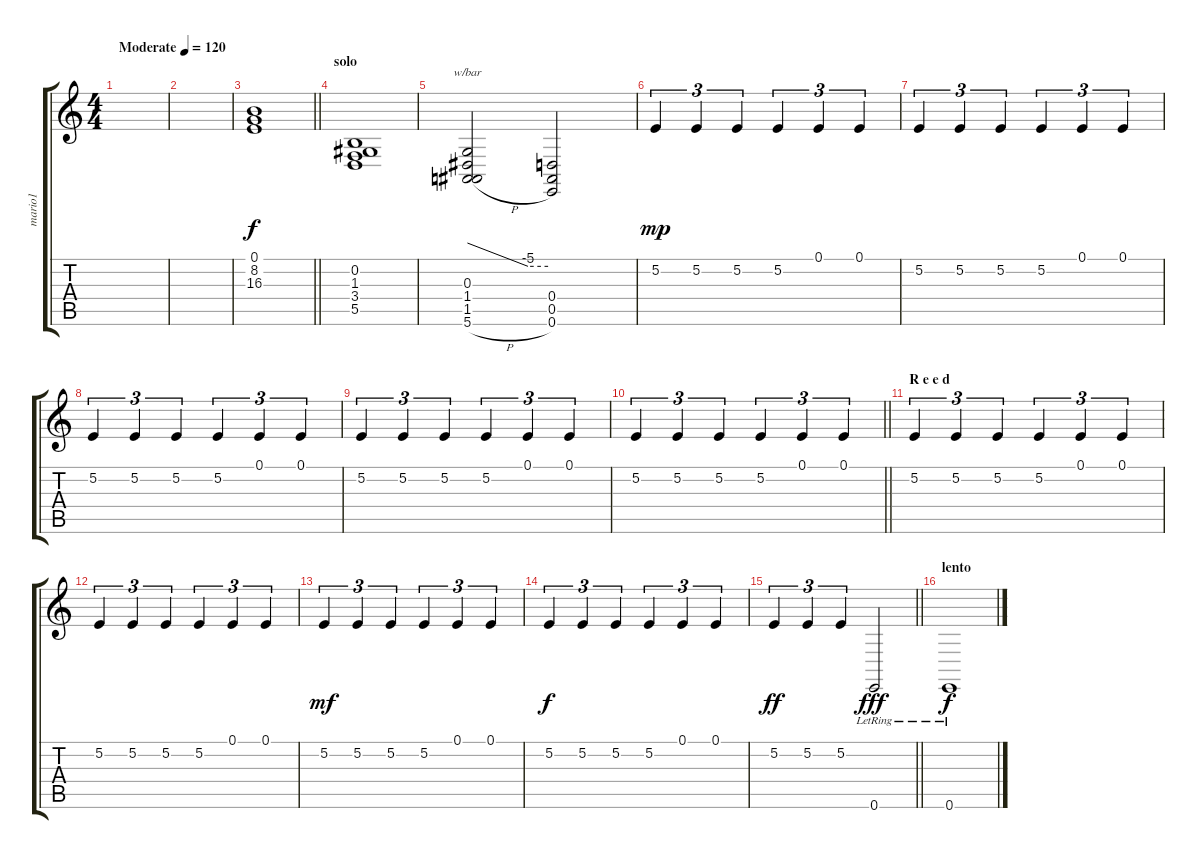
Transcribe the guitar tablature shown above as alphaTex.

\track ("mario1" "mario1") {instrument acousticgrandpiano}
\staff {score tabs}
\tuning (E4 B3 G3 D3 A2 E2) {hide}
\ts (4 4)
\tempo (120 "Moderate")
\clef g2
\ks c
|
|
\barLineRight lightlight
(0.1 8.2 16.3).1 |
\section ("" "solo")
(0.2 1.3 3.4 5.5).1 |
(0.3 1.4 1.5 5.6{h}).2{tbe (custom default 0 0 45 -20 60 -20)} (0.4 0.5 0.6).2 |
5.2.4{tu (3 2) dy mp} 5.2.4{tu (3 2)} 5.2.4{tu (3 2)} 5.2.4{tu (3 2)} 0.1.4{tu (3 2)} 0.1.4{tu (3 2)} |
5.2.4{tu (3 2)} 5.2.4{tu (3 2)} 5.2.4{tu (3 2)} 5.2.4{tu (3 2)} 0.1.4{tu (3 2)} 0.1.4{tu (3 2)} |
5.2.4{tu (3 2)} 5.2.4{tu (3 2)} 5.2.4{tu (3 2)} 5.2.4{tu (3 2)} 0.1.4{tu (3 2)} 0.1.4{tu (3 2)} |
5.2.4{tu (3 2)} 5.2.4{tu (3 2)} 5.2.4{tu (3 2)} 5.2.4{tu (3 2)} 0.1.4{tu (3 2)} 0.1.4{tu (3 2)} |
\barLineRight lightlight
5.2.4{tu (3 2)} 5.2.4{tu (3 2)} 5.2.4{tu (3 2)} 5.2.4{tu (3 2)} 0.1.4{tu (3 2)} 0.1.4{tu (3 2)} |
\section ("" "R e e d")
5.2.4{tu (3 2)} 5.2.4{tu (3 2)} 5.2.4{tu (3 2)} 5.2.4{tu (3 2)} 0.1.4{tu (3 2)} 0.1.4{tu (3 2)} |
5.2.4{tu (3 2) volume 11} 5.2.4{tu (3 2)} 5.2.4{tu (3 2)} 5.2.4{tu (3 2)} 0.1.4{tu (3 2)} 0.1.4{tu (3 2)} |
5.2.4{tu (3 2) dy mf} 5.2.4{tu (3 2)} 5.2.4{tu (3 2)} 5.2.4{tu (3 2)} 0.1.4{tu (3 2)} 0.1.4{tu (3 2)} |
5.2.4{tu (3 2) dy f} 5.2.4{tu (3 2)} 5.2.4{tu (3 2)} 5.2.4{tu (3 2)} 0.1.4{tu (3 2)} 0.1.4{tu (3 2)} |
\barLineRight lightlight
5.2.4{tu (3 2) dy ff} 5.2.4{tu (3 2)} 5.2.4{tu (3 2)} 0.6{lr}.2{dy fff} |
\section ("" "lento")
0.6{lr}.1{dy f}
